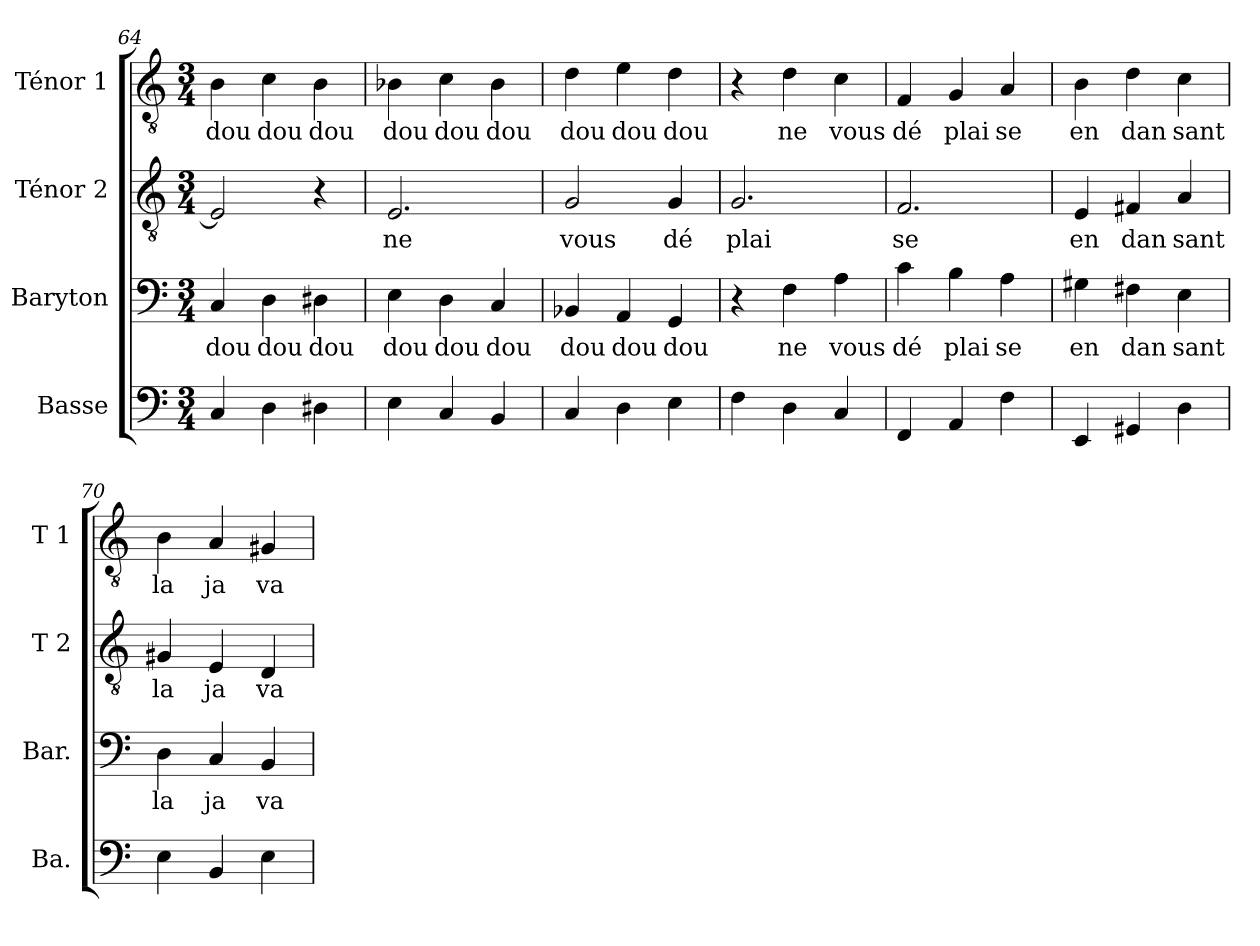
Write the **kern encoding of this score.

**kern	**kern	**text	**kern	**text	**kern	**text
*part4	*part3	*part3	*part2	*part2	*part1	*part1
*staff4	*staff3	*staff3	*staff2	*staff2	*staff1	*staff1
*I"Basse	*I"Baryton	*	*I"Ténor 2	*	*I"Ténor 1	*
*I'Ba.	*I'Bar.	*	*I'T 2	*	*I'T 1	*
*clefF4	*clefF4	*	*clefGv2	*	*clefGv2	*
*ITrd7c12	*	*	*	*	*	*
*k[]	*k[]	*	*k[]	*	*k[]	*
*C:	*C:	*	*C:	*	*C:	*
*M3/4	*M3/4	*	*M3/4	*	*M3/4	*
=64	=64	=64	=64	=64	=64	=64
!	!	!LO:LY:b	!	!	!	!
!	!	!	!	!	!	!LO:LY:b
4CC/	4C/	dou	2E/]	.	4B\	dou
!	!	!LO:LY:b	!	!	!	!
!	!	!	!	!	!	!LO:LY:b
4DD\	4D\	dou	.	.	4c\	dou
!	!	!LO:LY:b	!	!	!	!
!	!	!	!	!	!	!LO:LY:b
4DD#X\	4D#X\	dou	4r	.	4B\	dou
=65	=65	=65	=65	=65	=65	=65
!	!	!LO:LY:b	!	!	!	!
!	!	!	!	!LO:LY:b	!	!
!	!	!	!	!	!	!LO:LY:b
4EE\	4E\	dou	2.E/	ne	4B-X\	dou
!	!	!LO:LY:b	!	!	!	!
!	!	!	!	!	!	!LO:LY:b
4CC/	4D\	dou	.	.	4c\	dou
!	!	!LO:LY:b	!	!	!	!
!	!	!	!	!	!	!LO:LY:b
4BBB/	4C/	dou	.	.	4B-\	dou
=66	=66	=66	=66	=66	=66	=66
!	!	!LO:LY:b	!	!	!	!
!	!	!	!	!LO:LY:b	!	!
!	!	!	!	!	!	!LO:LY:b
4CC/	4BB-X/	dou	2G/	vous	4d\	dou
!	!	!LO:LY:b	!	!	!	!
!	!	!	!	!	!	!LO:LY:b
4DD\	4AA/	dou	.	.	4e\	dou
!	!	!LO:LY:b	!	!	!	!
!	!	!	!	!LO:LY:b	!	!
!	!	!	!	!	!	!LO:LY:b
4EE\	4GG/	dou	4G/	dé	4d\	dou
!!LO:LB:g=z
=67	=67	=67	=67	=67	=67	=67
!	!	!	!	!LO:LY:b	!	!
4FF\	4r	.	2.G/	plai	4r	.
!	!	!LO:LY:b	!	!	!	!
!	!	!	!	!	!	!LO:LY:b
4DD\	4F\	ne	.	.	4d\	ne
!	!	!LO:LY:b	!	!	!	!
!	!	!	!	!	!	!LO:LY:b
4CC/	4A\	vous	.	.	4c\	vous
=68	=68	=68	=68	=68	=68	=68
!	!	!LO:LY:b	!	!	!	!
!	!	!	!	!LO:LY:b	!	!
!	!	!	!	!	!	!LO:LY:b
4FFF/	4c\	dé	2.F/	se	4F/	dé
!	!	!LO:LY:b	!	!	!	!
!	!	!	!	!	!	!LO:LY:b
4AAA/	4B\	plai	.	.	4G/	plai
!	!	!LO:LY:b	!	!	!	!
!	!	!	!	!	!	!LO:LY:b
4FF\	4A\	se	.	.	4A/	se
=69	=69	=69	=69	=69	=69	=69
!	!	!LO:LY:b	!	!	!	!
!	!	!	!	!LO:LY:b	!	!
!	!	!	!	!	!	!LO:LY:b
4EEE/	4G#X\	en	4E/	en	4B\	en
!	!	!LO:LY:b	!	!	!	!
!	!	!	!	!LO:LY:b	!	!
!	!	!	!	!	!	!LO:LY:b
4GGG#X/	4F#X\	dan	4F#X/	dan	4d\	dan
!	!	!LO:LY:b	!	!	!	!
!	!	!	!	!LO:LY:b	!	!
!	!	!	!	!	!	!LO:LY:b
4DD\	4E\	sant	4A/	sant	4c\	sant
=70	=70	=70	=70	=70	=70	=70
!	!	!LO:LY:b	!	!	!	!
!	!	!	!	!LO:LY:b	!	!
!	!	!	!	!	!	!LO:LY:b
4EE\	4D\	la	4G#X/	la	4B\	la
!	!	!LO:LY:b	!	!	!	!
!	!	!	!	!LO:LY:b	!	!
!	!	!	!	!	!	!LO:LY:b
4BBB/	4C/	ja	4E/	ja	4A/	ja
!	!	!LO:LY:b	!	!	!	!
!	!	!	!	!LO:LY:b	!	!
!	!	!	!	!	!	!LO:LY:b
4EE\	4BB/	va	4D/	va	4G#X/	va
=	=	=	=	=	=	=
*-	*-	*-	*-	*-	*-	*-
